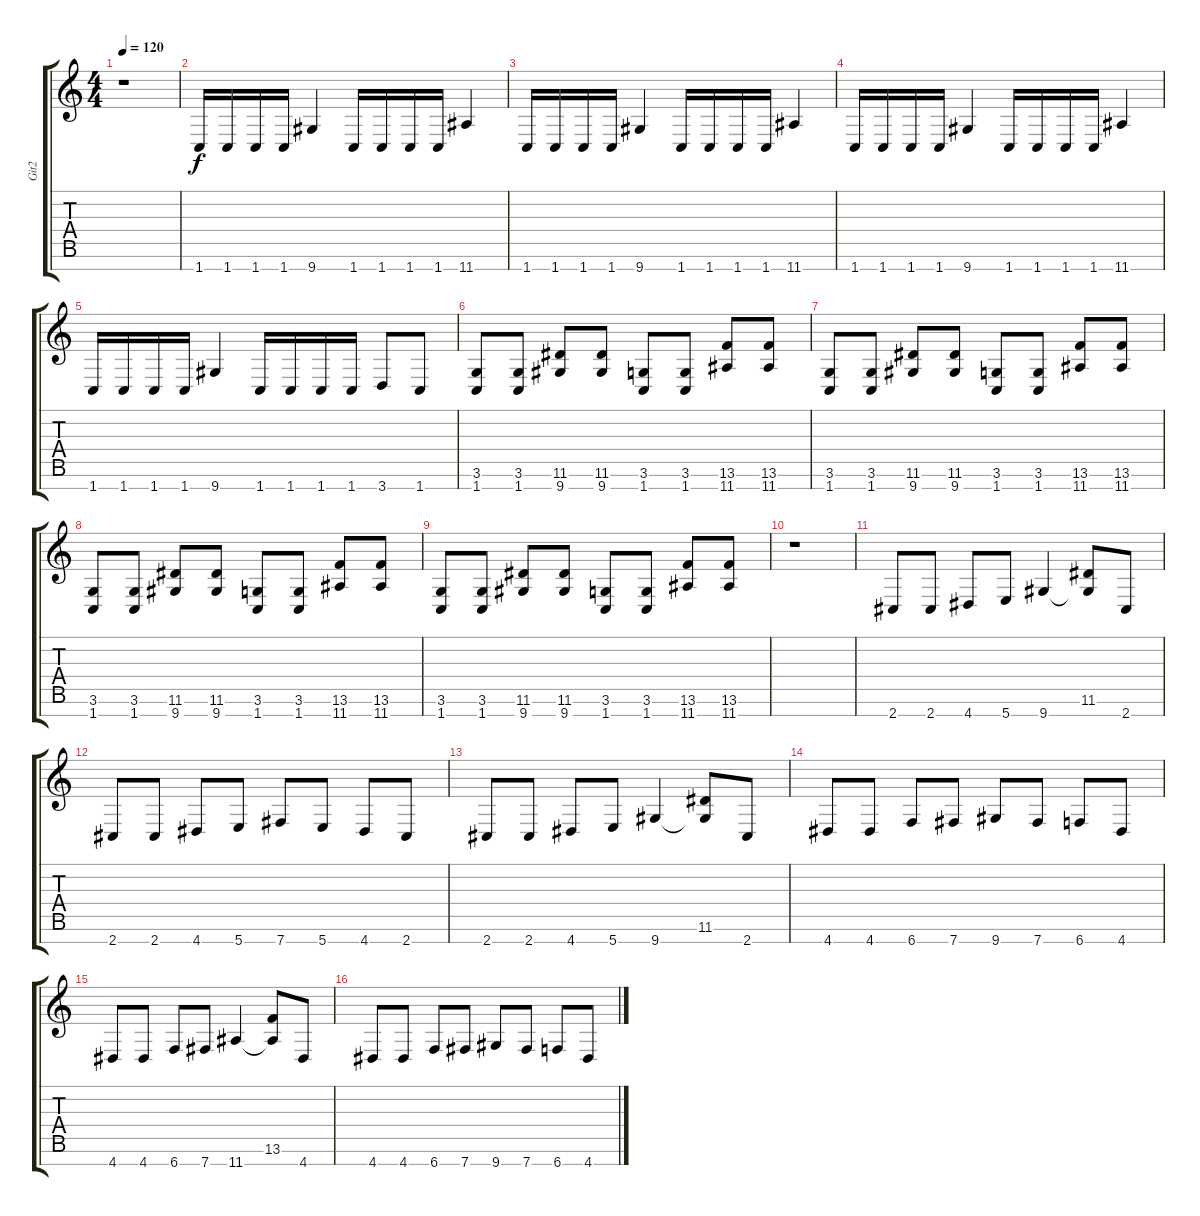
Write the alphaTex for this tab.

\track ("Git2" "Git2") {instrument distortionguitar}
\staff {score tabs}
\tuning (E4 B3 G3 D3 A2 E2 B1) {hide}
\ts (4 4)
\tempo 120
\clef g2
\ks c
r.1{dy f instrument distortionguitar} |
1.7.16 1.7.16 1.7.16 1.7.16 9.7.4 1.7.16 1.7.16 1.7.16 1.7.16 11.7.4 |
1.7.16 1.7.16 1.7.16 1.7.16 9.7.4 1.7.16 1.7.16 1.7.16 1.7.16 11.7.4 |
1.7.16 1.7.16 1.7.16 1.7.16 9.7.4 1.7.16 1.7.16 1.7.16 1.7.16 11.7.4 |
1.7.16 1.7.16 1.7.16 1.7.16 9.7.4 1.7.16 1.7.16 1.7.16 1.7.16 3.7.8 1.7.8 |
(3.6 1.7).8 (3.6 1.7).8 (11.6 9.7).8 (11.6 9.7).8 (3.6 1.7).8 (3.6 1.7).8 (13.6 11.7).8 (13.6 11.7).8 |
(3.6 1.7).8 (3.6 1.7).8 (11.6 9.7).8 (11.6 9.7).8 (3.6 1.7).8 (3.6 1.7).8 (13.6 11.7).8 (13.6 11.7).8 |
(3.6 1.7).8 (3.6 1.7).8 (11.6 9.7).8 (11.6 9.7).8 (3.6 1.7).8 (3.6 1.7).8 (13.6 11.7).8 (13.6 11.7).8 |
(3.6 1.7).8 (3.6 1.7).8 (11.6 9.7).8 (11.6 9.7).8 (3.6 1.7).8 (3.6 1.7).8 (13.6 11.7).8 (13.6 11.7).8 |
r.1 |
2.7.8 2.7.8 4.7.8 5.7.8 9.7.4 (11.6 9.7{t}).8 2.7.8 |
2.7.8 2.7.8 4.7.8 5.7.8 7.7.8 5.7.8 4.7.8 2.7.8 |
2.7.8 2.7.8 4.7.8 5.7.8 9.7.4 (11.6 9.7{t}).8 2.7.8 |
4.7.8 4.7.8 6.7.8 7.7.8 9.7.8 7.7.8 6.7.8 4.7.8 |
4.7.8 4.7.8 6.7.8 7.7.8 11.7.4 (13.6 11.7{t}).8 4.7.8 |
4.7.8 4.7.8 6.7.8 7.7.8 9.7.8 7.7.8 6.7.8 4.7.8
